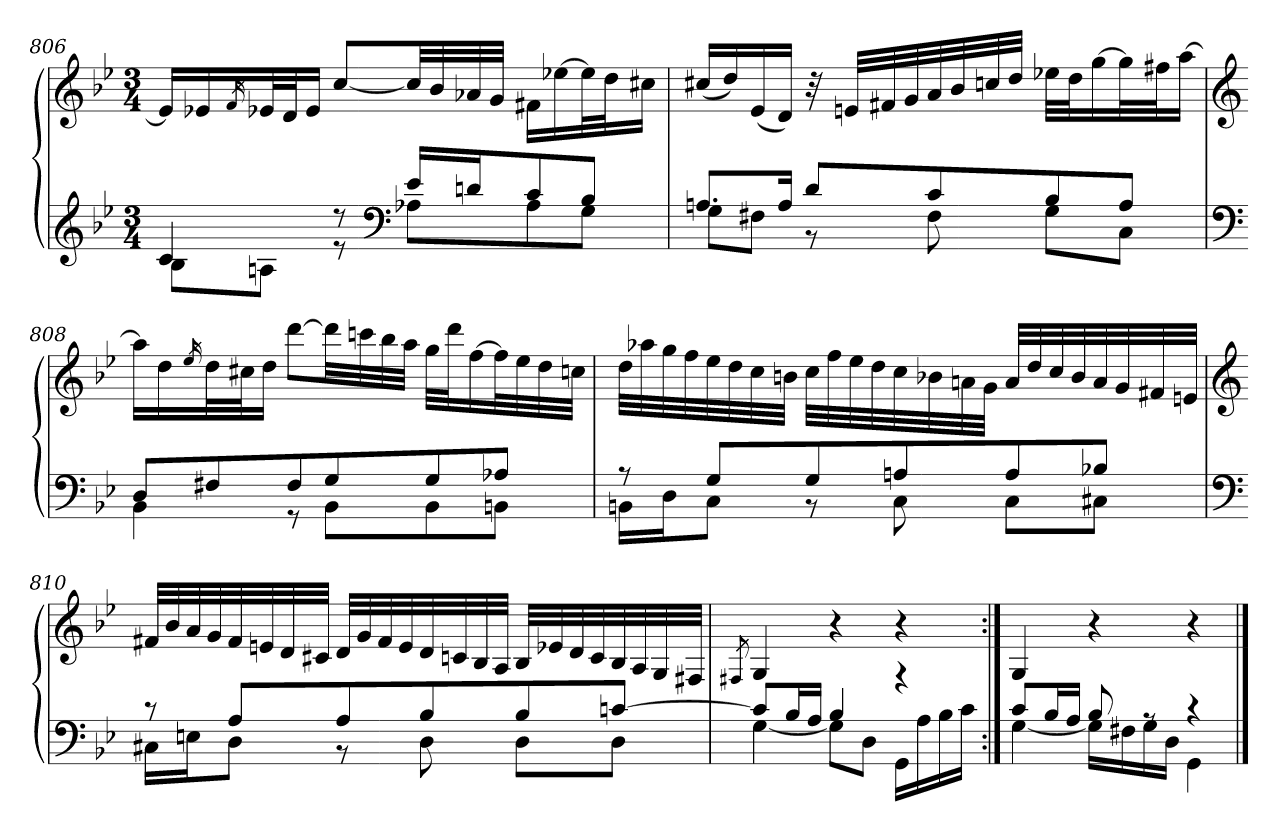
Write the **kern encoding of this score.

**kern	**kern
*part1	*part1
*staff2	*staff1
!!LO:LB:g=z
*clefG2	*clefG2
*k[b-e-]	*k[b-e-]
*B-:	*B-:
*M3/4	*M3/4
=806	=806
*^	*
4c/	8B-\L	16e/LL]
.	.	16e-X/
.	.	16qf/
.	8An\J	32e-X/L
.	.	32d/J
.	.	16e-/JJ
8r	8r	[8cc/L
*clefF4	*	*
16e-/LL	8A-X\L	32cc/LL]
.	.	32b-/
16dn/J	.	32a-X/
.	.	32g/JJJ
8c/	8A-\	16f#X\LL
.	.	[16ee-X\
8B-/J	8G\J	32ee-\L]
.	.	32dd\J
.	.	16cc#X\JJ
=807	=807	=807
8.An/L	8G\L	(16cc#X/LL
.	.	16dd/)
.	8F#X\J	(16e-/
16A/Jk	.	16d/JJ)
8d/L	8r	32r
.	.	32en/LLL
.	.	32f#X/
.	.	32g/
8c/	8F#\	32a/
.	.	32b-/
.	.	32ccn/
.	.	32dd/JJJ
8B-/	8G\L	32ee-X\LLL
.	.	32dd\J
.	.	[16gg\
8A/J	8C\J	32gg\L]
.	.	32ff#X\J
.	.	[16aa\JJ
!!LO:LB:g=z
=808	=808	=808
*clefF4	*	*clefG2
8D/L	4BB-\	16aa\LL]
.	.	16dd\
.	.	16qee-/
8F#X/	.	32dd\L
.	.	32cc#X\J
.	.	16dd\JJ
8F#/	8r	[8ddd\L
8G/	8BB-\L	32ddd\LL]
.	.	32cccn\
.	.	32bb-\
.	.	32aa\JJJ
8G/	8BB-\	32gg\LLL
.	.	32ddd\J
.	.	[16ff\
8A-X/J	8BBn\J	32ff\L]
.	.	32ee-\
.	.	32dd\
.	.	32ccn\JJJ
=809	=809	=809
8r	16BBn\LL	32dd\LLL
.	.	32aa-X\
.	16D\J	32gg\
.	.	32ff\
8G/L	8C\J	32ee-\
.	.	32dd\
.	.	32cc\
.	.	32bn\JJJ
8G/	8r	32cc\LLL
.	.	32ff\
.	.	32ee-\
.	.	32dd\
8An/	8C\	32cc\
.	.	32b-X\
.	.	32an\
.	.	32g\JJJ
8A/	8C\L	32a/LLL
.	.	32dd/
.	.	32cc/
.	.	32b-/
8B-X/J	8C#X\J	32a/
.	.	32g/
.	.	32f#X/
.	.	32en/JJJ
!!LO:LB:g=z
=810	=810	=810
*clefF4	*	*clefG2
8r	16C#X\LL	32f#X/LLL
.	.	32b-/
.	16En\J	32a/
.	.	32g/
8A/L	8D\J	32f#/
.	.	32en/
.	.	32d/
.	.	32c#X/JJJ
8A/	8r	32d/LLL
.	.	32g/
.	.	32f#/
.	.	32e/
8B-/	8D\	32d/
.	.	32cn/
.	.	32B-/
.	.	32A/JJJ
8B-/	8D\L	32B-/LLL
.	.	32e-X/
.	.	32d/
.	.	32c/
[8cn/J	8D\J	32B-/
.	.	32A/
.	.	32G/
.	.	32F#X/JJJ
=811	=811	=811
.	.	8qF#X/
8c/L]	[4G\	4G/
16B-/L	.	.
16A/JJ	.	.
4B-/	8G\L]	4r
.	8D\J	.
4r	16GG\LL	4r
.	16A\	.
.	16B-\	.
.	16c\JJ	.
=812:|!	=812:|!	=812:|!
8c/L	[4G\	4G/
16B-/L	.	.
16A/JJ	.	.
8B-/	16G\LL]	4r
.	16F#X\	.
8rA	16G\	.
.	16D\JJ	.
4r	4GG\	4r
*v	*v	*
==	==
*-	*-
